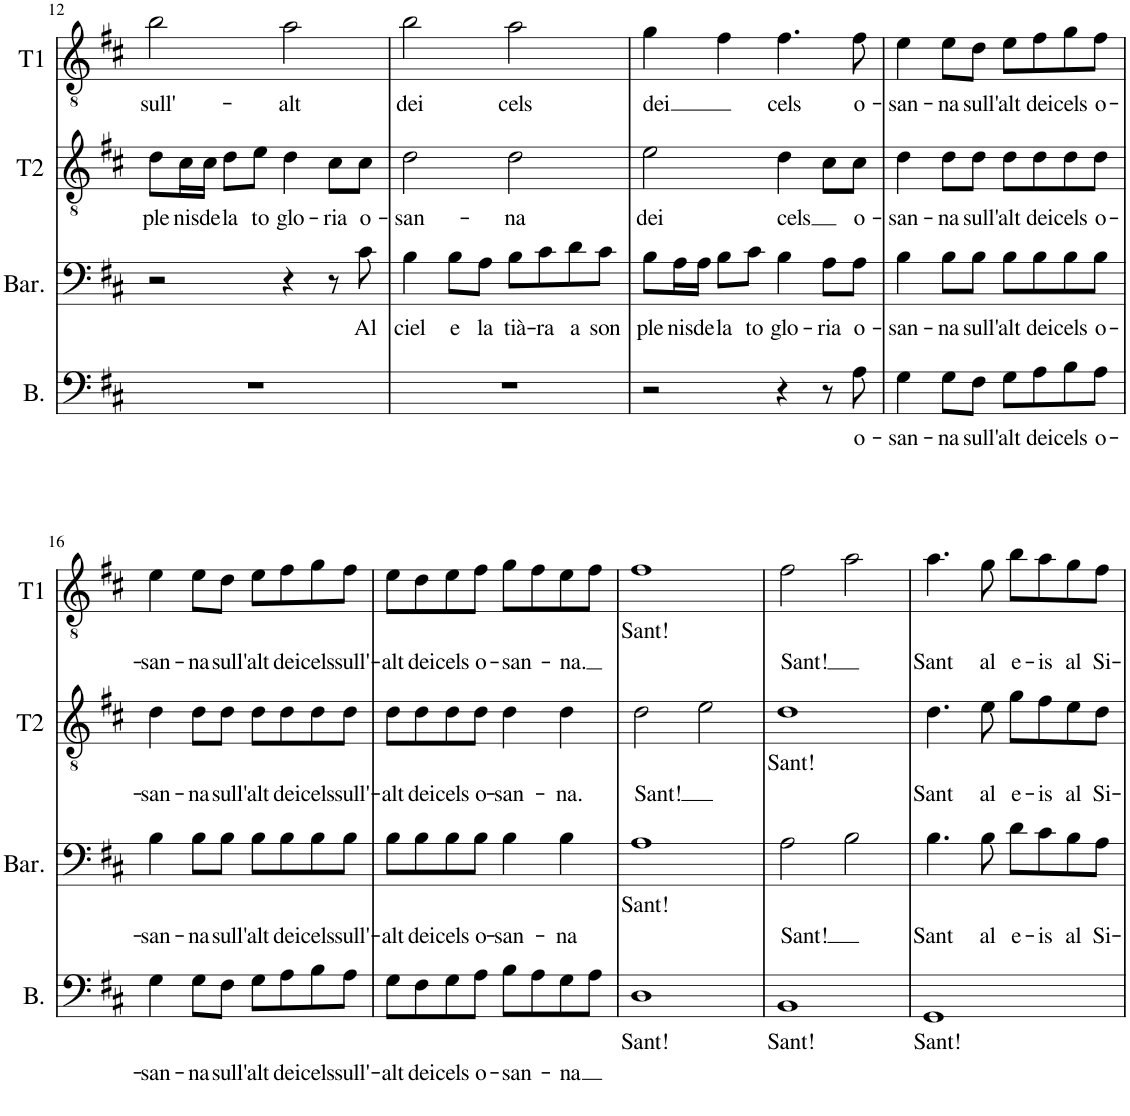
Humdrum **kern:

**kern	**text	**kern	**text	**kern	**text	**kern	**text
*part4	*part4	*part3	*part3	*part2	*part2	*part1	*part1
*staff4	*staff4	*staff3	*staff3	*staff2	*staff2	*staff1	*staff1
*I"Basso	*	*I"Baritono	*	*I"TenoreII	*	*I"TenoreI	*
*I'B.	*	*I'Bar.	*	*I'T2	*	*I'T1	*
!!LO:PB:g=z
*clefF4	*	*clefF4	*	*clefGv2	*	*clefGv2	*
*k[f#c#]	*	*k[f#c#]	*	*k[f#c#]	*	*k[f#c#]	*
*M4/4	*	*M4/4	*	*M4/4	*	*M4/4	*
*met(c)	*	*met(c)	*	*met(c)	*	*met(c)	*
=12	=12	=12	=12	=12	=12	=12	=12
!	!	!	!	!	!LO:LY:b	!	!LO:LY:b
1r	.	2r	.	8d\L	ple-	2b\	sull'-
!	!	!	!	!	!LO:LY:b	!	!
.	.	.	.	16c#\L	-nis	.	.
!	!	!	!	!	!LO:LY:b	!	!
.	.	.	.	16c#\JJ	de	.	.
!	!	!	!	!	!LO:LY:b	!	!
.	.	.	.	8d\L	la	.	.
!	!	!	!	!	!LO:LY:b	!	!
.	.	.	.	8e\J	to	.	.
!	!	!	!	!	!LO:LY:b	!	!LO:LY:b
.	.	4r	.	4d\	glo-	2a\	-alt
!	!	!	!	!	!LO:LY:b	!	!
.	.	8r	.	8c#\L	-ria	.	.
!	!	!	!LO:LY:b	!	!LO:LY:b	!	!
.	.	8c#\	Al	8c#\J	o-	.	.
=13	=13	=13	=13	=13	=13	=13	=13
!	!	!	!LO:LY:b	!	!LO:LY:b	!	!LO:LY:b
1r	.	4B\	ciel	2d\	-san-	2b\	dei
!	!	!	!LO:LY:b	!	!	!	!
.	.	8B\L	e	.	.	.	.
!	!	!	!LO:LY:b	!	!	!	!
.	.	8A\J	la	.	.	.	.
!	!	!	!LO:LY:b	!	!LO:LY:b	!	!LO:LY:b
.	.	8B\L	tià-	2d\	-na	2a\	cels
!	!	!	!LO:LY:b	!	!	!	!
.	.	8c#\	-ra	.	.	.	.
!	!	!	!LO:LY:b	!	!	!	!
.	.	8d\	a	.	.	.	.
!	!	!	!LO:LY:b	!	!	!	!
.	.	8c#\J	son	.	.	.	.
=14	=14	=14	=14	=14	=14	=14	=14
!	!	!	!LO:LY:b	!	!LO:LY:b	!	!LO:LY:b
2r	.	8B\L	ple-	2e\	dei	4g\	dei
!	!	!	!LO:LY:b	!	!	!	!
.	.	16A\L	-nis	.	.	.	.
!	!	!	!LO:LY:b	!	!	!	!
.	.	16A\JJ	de	.	.	.	.
!	!	!	!LO:LY:b	!	!	!	!
.	.	8B\L	la	.	.	4f#\	.
!	!	!	!LO:LY:b	!	!	!	!
.	.	8c#\J	to	.	.	.	.
!	!	!	!LO:LY:b	!	!LO:LY:b	!	!LO:LY:b
4r	.	4B\	glo-	4d\	cels	4.f#\	cels
!	!	!	!LO:LY:b	!	!	!	!
8r	.	8A\L	-ria	8c#\L	.	.	.
!	!LO:LY:b	!	!LO:LY:b	!	!LO:LY:b	!	!LO:LY:b
8A\	o-	8A\J	o-	8c#\J	o-	8f#\	o-
=15	=15	=15	=15	=15	=15	=15	=15
!	!LO:LY:b	!	!LO:LY:b	!	!LO:LY:b	!	!LO:LY:b
4G\	-san-	4B\	-san-	4d\	-san-	4e\	-san-
!	!LO:LY:b	!	!LO:LY:b	!	!LO:LY:b	!	!LO:LY:b
8G\L	-na	8B\L	-na	8d\L	-na	8e\L	-na
!	!LO:LY:b	!	!LO:LY:b	!	!LO:LY:b	!	!LO:LY:b
8F#\J	sull'-	8B\J	sull'-	8d\J	sull'-	8d\J	sull'-
!	!LO:LY:b	!	!LO:LY:b	!	!LO:LY:b	!	!LO:LY:b
8G\L	-alt	8B\L	-alt	8d\L	-alt	8e\L	-alt
!	!LO:LY:b	!	!LO:LY:b	!	!LO:LY:b	!	!LO:LY:b
8A\	dei	8B\	dei	8d\	dei	8f#\	dei
!	!LO:LY:b	!	!LO:LY:b	!	!LO:LY:b	!	!LO:LY:b
8B\	cels	8B\	cels	8d\	cels	8g\	cels
!	!LO:LY:b	!	!LO:LY:b	!	!LO:LY:b	!	!LO:LY:b
8A\J	o-	8B\J	o-	8d\J	o-	8f#\J	o-
!!LO:LB:g=z
=16	=16	=16	=16	=16	=16	=16	=16
!	!LO:LY:b	!	!LO:LY:b	!	!LO:LY:b	!	!LO:LY:b
4G\	-san-	4B\	-san-	4d\	-san-	4e\	-san-
!	!LO:LY:b	!	!LO:LY:b	!	!LO:LY:b	!	!LO:LY:b
8G\L	-na	8B\L	-na	8d\L	-na	8e\L	-na
!	!LO:LY:b	!	!LO:LY:b	!	!LO:LY:b	!	!LO:LY:b
8F#\J	sull'-	8B\J	sull'-	8d\J	sull'-	8d\J	sull'-
!	!LO:LY:b	!	!LO:LY:b	!	!LO:LY:b	!	!LO:LY:b
8G\L	-alt	8B\L	-alt	8d\L	-alt	8e\L	-alt
!	!LO:LY:b	!	!LO:LY:b	!	!LO:LY:b	!	!LO:LY:b
8A\	dei	8B\	dei	8d\	dei	8f#\	dei
!	!LO:LY:b	!	!LO:LY:b	!	!LO:LY:b	!	!LO:LY:b
8B\	cels	8B\	cels	8d\	cels	8g\	cels
!	!LO:LY:b	!	!LO:LY:b	!	!LO:LY:b	!	!LO:LY:b
8A\J	sull'-	8B\J	sull'-	8d\J	sull'-	8f#\J	sull'-
=17	=17	=17	=17	=17	=17	=17	=17
!	!LO:LY:b	!	!LO:LY:b	!	!LO:LY:b	!	!LO:LY:b
8G\L	-alt	8B\L	-alt	8d\L	-alt	8e\L	-alt
!	!LO:LY:b	!	!LO:LY:b	!	!LO:LY:b	!	!LO:LY:b
8F#\	dei	8B\	dei	8d\	dei	8d\	dei
!	!LO:LY:b	!	!LO:LY:b	!	!LO:LY:b	!	!LO:LY:b
8G\	cels	8B\	cels	8d\	cels	8e\	cels
!	!LO:LY:b	!	!LO:LY:b	!	!LO:LY:b	!	!LO:LY:b
8A\J	o-	8B\J	o-	8d\J	o-	8f#\J	o-
!	!LO:LY:b	!	!LO:LY:b	!	!LO:LY:b	!	!LO:LY:b
8B\L	-san-	4B\	-san-	4d\	-san-	8g\L	-san-
8A\	.	.	.	.	.	8f#\	.
!	!LO:LY:b	!	!LO:LY:b	!	!LO:LY:b	!	!LO:LY:b
8G\	-na	4B\	-na	4d\	-na.	8e\	-na.
8A\J	.	.	.	.	.	8f#\J	.
=18	=18	=18	=18	=18	=18	=18	=18
!	!LO:LY:b	!	!LO:LY:b	!	!LO:LY:b	!	!LO:LY:b
1D	Sant!	1A	Sant!	2d\	Sant!	1f#	Sant!
.	.	.	.	2e\	.	.	.
=19	=19	=19	=19	=19	=19	=19	=19
!	!LO:LY:b	!	!LO:LY:b	!	!LO:LY:b	!	!LO:LY:b
1BB	Sant!	2A\	Sant!	1d	Sant!	2f#\	Sant!
.	.	2B\	.	.	.	2a\	.
=20	=20	=20	=20	=20	=20	=20	=20
!	!LO:LY:b	!	!LO:LY:b	!	!LO:LY:b	!	!LO:LY:b
1GG	Sant!	4.B\	Sant	4.d\	Sant	4.a\	Sant
!	!	!	!LO:LY:b	!	!LO:LY:b	!	!LO:LY:b
.	.	8B\	al	8e\	al	8g\	al
!	!	!	!LO:LY:b	!	!LO:LY:b	!	!LO:LY:b
.	.	8d\L	e-	8g\L	e-	8b\L	e-
!	!	!	!LO:LY:b	!	!LO:LY:b	!	!LO:LY:b
.	.	8c#\	-is	8f#\	-is	8a\	-is
!	!	!	!LO:LY:b	!	!LO:LY:b	!	!LO:LY:b
.	.	8B\	al	8e\	al	8g\	al
!	!	!	!LO:LY:b	!	!LO:LY:b	!	!LO:LY:b
.	.	8A\J	Si-	8d\J	Si-	8f#\J	Si-
=	=	=	=	=	=	=	=
*-	*-	*-	*-	*-	*-	*-	*-
